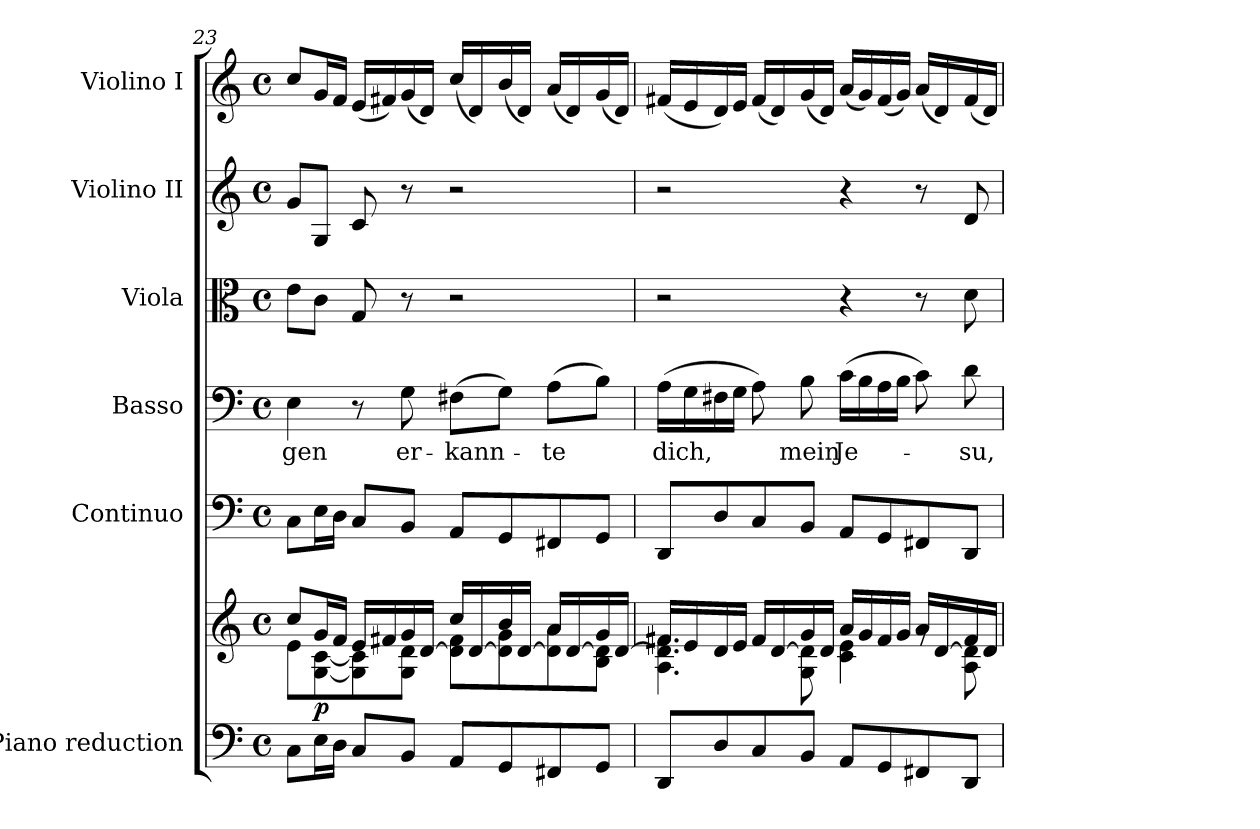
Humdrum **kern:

**kern	**kern	**dynam	**kern	**dynam	**kern	**text	**dynam	**kern	**dynam	**kern	**dynam	**kern	**dynam
*part6	*part6	*part6	*part5	*part5	*part4	*part4	*part4	*part3	*part3	*part2	*part2	*part1	*part1
*staff7	*staff6	*staff6/7	*staff5	*staff5	*staff4	*staff4	*staff4	*staff3	*staff3	*staff2	*staff2	*staff1	*staff1
*I"Piano reduction	*	*	*I"Continuo	*	*I"Basso	*	*	*I"Viola	*	*I"Violino II	*	*I"Violino I	*
*I'Pno	*	*	*	*	*	*	*	*I'Vla	*	*I'Vln	*	*I'Vln	*
!!LO:PB:g=z
*clefF4	*clefG2	*	*clefF4	*	*clefF4	*	*	*clefC3	*	*clefG2	*	*clefG2	*
*k[]	*k[]	*	*k[]	*	*k[]	*	*	*k[]	*	*k[]	*	*k[]	*
*M4/4	*M4/4	*	*M4/4	*	*M4/4	*	*	*M4/4	*	*M4/4	*	*M4/4	*
*met(c)	*met(c)	*	*met(c)	*	*met(c)	*	*	*met(c)	*	*met(c)	*	*met(c)	*
=23	=23	=23	=23	=23	=23	=23	=23	=23	=23	=23	=23	=23	=23
*	*^	*	*	*	*	*	*	*	*	*	*	*	*
!	!	!	!	!	!	!	!LO:LY:b	!	!	!	!	!	!	!
8C\L	8cc/L	8e\L	.	8C\L	.	4E\	-gen	.	8e\L	.	8g/L	.	8cc/L	.
!	!	!	!LO:DY:b	!	!LO:DY:a	!	!	!	!	!	!	!	!	!LO:DY:b
16E\L	16g/L	[8G\ [8c\	p	16E\L	other-dynamics	.	.	.	8c\J	.	8G/J	.	16g/L	other-dynamics
16D\JJ	16f/JJ	.	.	16D\JJ	.	.	.	.	.	.	.	.	16f/JJ	.
8C/L	16e/LL	8G\] 8c\]	.	8C/L	.	8r	.	.	8G/	.	8c/	.	(<16e/LL	.
.	16f#X/	.	.	.	.	.	.	.	.	.	.	.	16f#X/)	.
!	!	!	!	!	!	!	!LO:LY:b	!LO:DY:a	!	!	!	!	!	!
8BB/J	16g/	8G\ 8d\J	.	8BB/J	.	8G\	er-	other-dynamics	8r	.	8r	.	(<16g/	.
.	[16d/JJ	.	.	.	.	.	.	.	.	.	.	.	16d/JJ)	.
!	!	!	!	!	!	!	!LO:LY:b	!	!	!	!	!	!	!
8AA/L	16cc/LL	8d\] 8f#\L	.	8AA/L	.	(>8F#X\L	-kann-	.	2r	.	2r	.	(<16cc/LL	.
.	[16d/	.	.	.	.	.	.	.	.	.	.	.	16d/)	.
8GG/	16b/	8d\] 8g\	.	8GG/	.	8G\J)	.	.	.	.	.	.	(<16b/	.
.	[16d/JJ	.	.	.	.	.	.	.	.	.	.	.	16d/JJ)	.
!	!	!	!	!	!	!	!LO:LY:b	!	!	!	!	!	!	!
8FF#X/	16a/LL	8d\] 8a\	.	8FF#X/	.	(>8A\L	-te	.	.	.	.	.	(<16a/LL	.
.	[16d/	.	.	.	.	.	.	.	.	.	.	.	16d/)	.
8GG/J	16g/	8B\ 8d\]J	.	8GG/J	.	8B\J)	.	.	.	.	.	.	(<16g/	.
.	[16d/JJ	.	.	.	.	.	.	.	.	.	.	.	16d/JJ)	.
=24	=24	=24	=24	=24	=24	=24	=24	=24	=24	=24	=24	=24	=24	=24
!	!	!	!	!	!	!	!LO:LY:b	!	!	!	!	!	!	!
8DD/L	16f#X/LL	4.A\ 4.d\] 4.f#\	.	8DD/L	.	(>16A\LL	dich,	.	2r	.	2r	.	(<16f#X/LL	.
.	16e/	.	.	.	.	16G\	.	.	.	.	.	.	16e/	.
8D/	16d/	.	.	8D/	.	16F#X\	.	.	.	.	.	.	16d/)	.
.	16e/JJ	.	.	.	.	16G\JJ	.	.	.	.	.	.	16e/JJ	.
8C/	16f#/LL	.	.	8C/	.	8A\)	.	.	.	.	.	.	(<16f#/LL	.
.	[16d/	.	.	.	.	.	.	.	.	.	.	.	16d/)	.
!	!	!	!	!	!	!	!LO:LY:b	!	!	!	!	!	!	!
8BB/J	16g/	8G\ 8d\]	.	8BB/J	.	8B\	mein	.	.	.	.	.	(<16g/	.
.	16d/JJ	.	.	.	.	.	.	.	.	.	.	.	16d/JJ)	.
!	!	!	!	!	!	!	!LO:LY:b	!	!	!	!	!	!	!
8AA/L	16a/LL	4c\ 4e\	.	8AA/L	.	(>16c\LL	Je-	.	4r	.	4r	.	(<16a/LL	.
.	16g/	.	.	.	.	16B\	.	.	.	.	.	.	16g/)	.
8GG/	16f#/	.	.	8GG/	.	16A\	.	.	.	.	.	.	(<16f#/	.
.	16g/JJ	.	.	.	.	16B\JJ	.	.	.	.	.	.	16g/JJ)	.
8FF#X/	16a/LL	8rg	.	8FF#X/	.	8c\)	.	.	8r	.	8r	.	(<16a/LL	.
.	[16d/	.	.	.	.	.	.	.	.	.	.	.	16d/)	.
!	!	!	!	!	!	!	!LO:LY:b	!	!	!LO:DY:b	!	!LO:DY:b	!	!
8DD/J	16f#/	8A\ 8d\]	.	8DD/J	.	8d\	-su,	.	8d\	other-dynamics	8d/	other-dynamics	(<16f#/	.
.	16d/JJ	.	.	.	.	.	.	.	.	.	.	.	16d/JJ)	.
*	*v	*v	*	*	*	*	*	*	*	*	*	*	*	*
=	=	=	=	=	=	=	=	=	=	=	=	=	=
*-	*-	*-	*-	*-	*-	*-	*-	*-	*-	*-	*-	*-	*-
